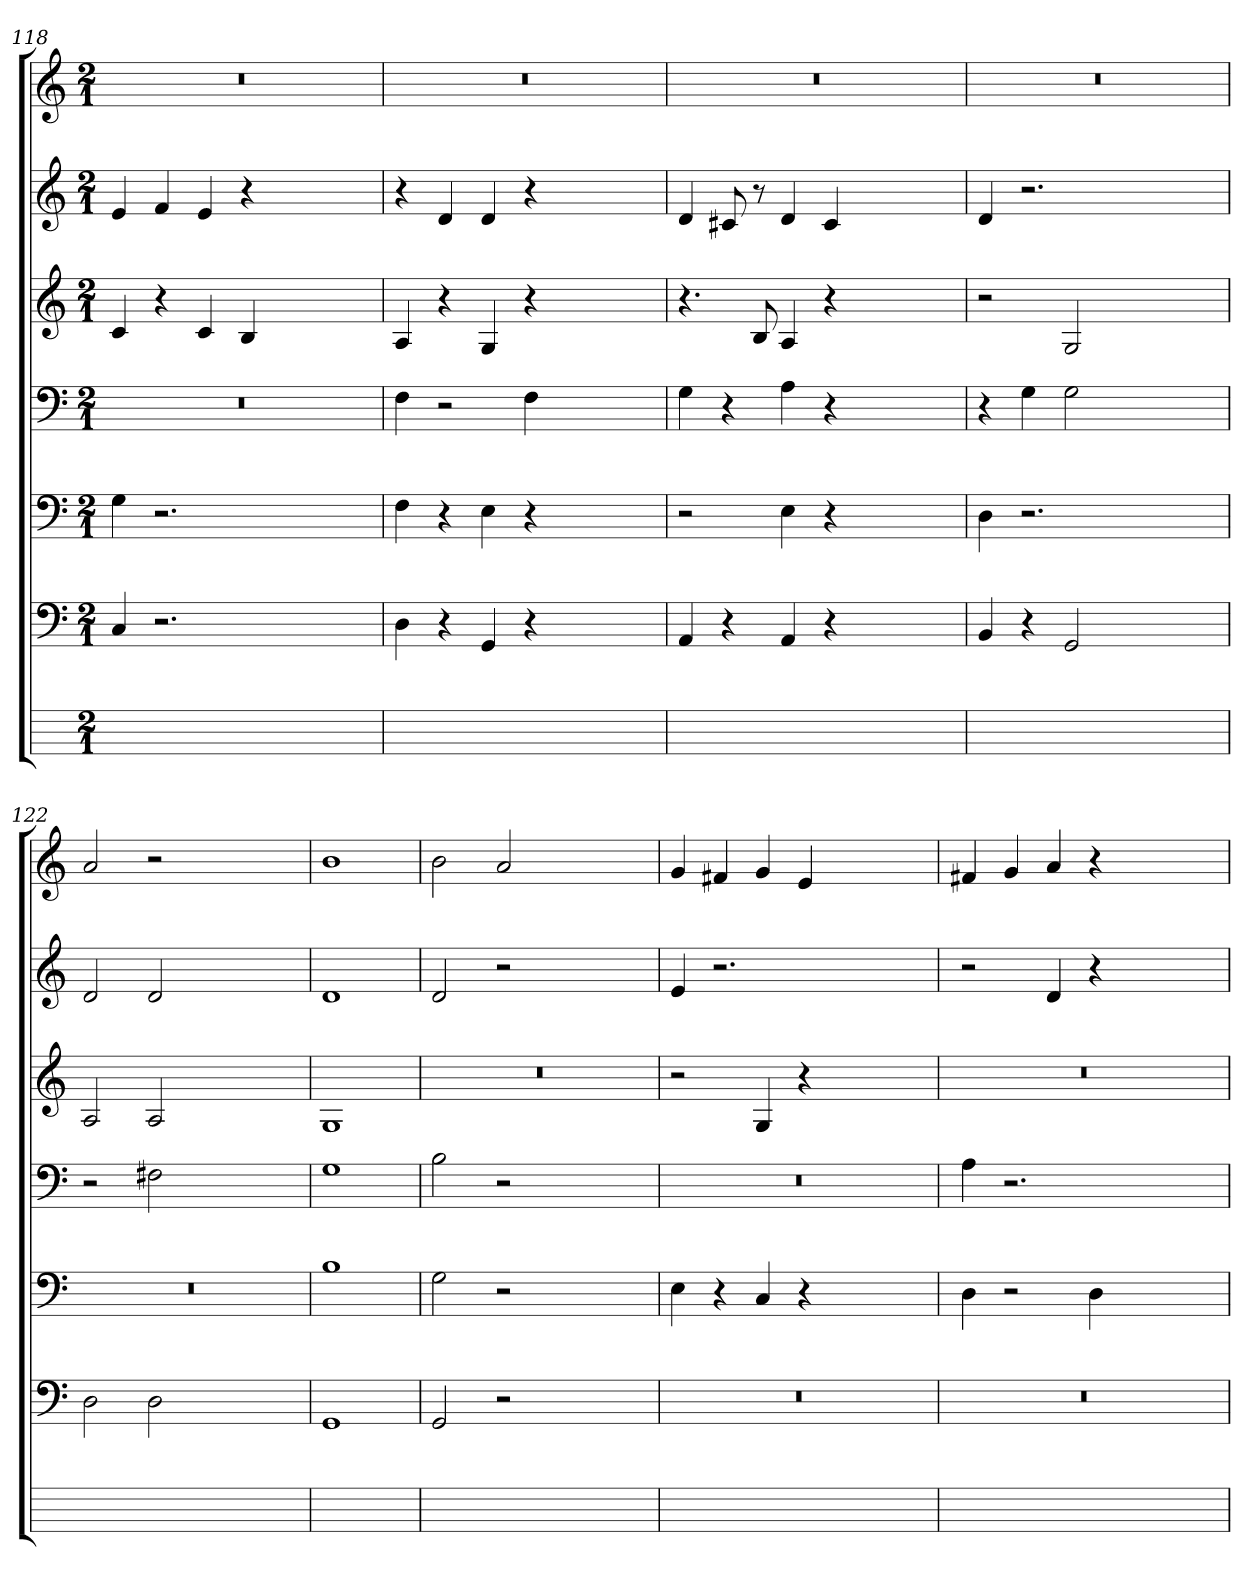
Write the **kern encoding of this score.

**kern	**kern	**kern	**kern	**kern	**kern	**kern
*part7	*part6	*part5	*part4	*part3	*part2	*part1
*staff7	*staff6	*staff5	*staff4	*staff3	*staff2	*staff1
*	*clefF4	*clefF4	*clefF4	*clefG2	*clefG2	*clefG2
*	*k[]	*k[]	*k[]	*k[]	*k[]	*k[]
*	*C:	*C:	*C:	*C:	*C:	*C:
*M2/1	*M2/1	*M2/1	*M2/1	*M2/1	*M2/1	*M2/1
=118	=118	=118	=118	=118	=118	=118
0ryy	4C	4G	0r	4c	4e	0r
.	2.r	2.r	.	4r	4f	.
.	.	.	.	4ci	4e	.
.	.	.	.	4B	4r	.
.	1ryy	1ryy	.	1ryy	1ryy	.
=119	=119	=119	=119	=119	=119	=119
0ryy	4D	4F	4F	4A	4r	0r
.	4r	4r	2r	4r	4d	.
.	4GGj	4Ej	.	4Gi	4d	.
.	4r	4r	4Fi	4r	4r	.
.	1ryy	1ryy	1ryy	1ryy	1ryy	.
=120	=120	=120	=120	=120	=120	=120
0ryy	4AA	2r	4Gi	4.r	4di	0r
.	4r	.	4r	.	8c#Xj	.
.	.	.	.	8BZ	8r	.
.	4AAi	4Ei	4A	4A	4di	.
.	4r	4r	4r	4r	4c#Z	.
.	1ryy	1ryy	1ryy	1ryy	1ryy	.
=121	=121	=121	=121	=121	=121	=121
0ryy	4BB	4D	4r	2r	4d	0r
.	4r	2.r	4G	.	2.r	.
.	2GG	.	2G	2G	.	.
.	1ryy	1ryy	1ryy	1ryy	1ryy	.
=122	=122	=122	=122	=122	=122	=122
0ryy	2D	0r	2r	2A	2di	2a
.	2Di	.	2F#X	2Ai	2di	2r
.	1ryy	.	1ryy	1ryy	1ryy	1ryy
=123	=123	=123	=123	=123	=123	=123
1ryy	1GG	1Bj	1G	1G	1di	1b
=124	=124	=124	=124	=124	=124	=124
0ryy	2GGi	2G	2Bj	0r	2d	2bi
.	2r	2r	2r	.	2r	2a
.	1ryy	1ryy	1ryy	.	1ryy	1ryy
=125	=125	=125	=125	=125	=125	=125
0ryy	0r	4E	0r	2r	4e	4g
.	.	4r	.	.	2.r	4f#XV
.	.	4C	.	4G	.	4g
.	.	4r	.	4r	.	4e
.	.	1ryy	.	1ryy	1ryy	1ryy
=126	=126	=126	=126	=126	=126	=126
0ryy	0r	4D	4Aj	0r	2r	4f#XV
.	.	2r	2.r	.	.	4gZ
.	.	.	.	.	4di	4a
.	.	4DZ	.	.	4r	4r
.	.	1ryy	1ryy	.	1ryy	1ryy
=	=	=	=	=	=	=
*-	*-	*-	*-	*-	*-	*-
